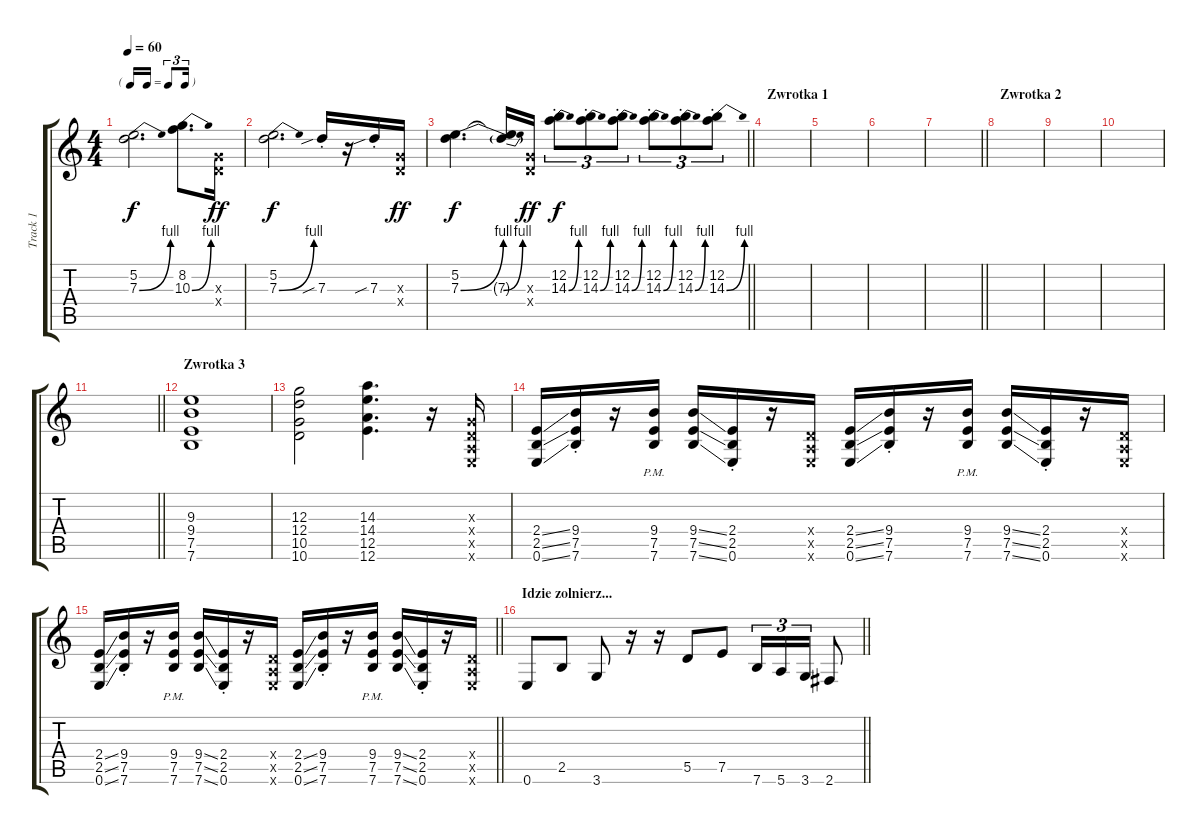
\track ("Track 1" "Track 1") {instrument overdrivenguitar}
\staff {score tabs}
\tuning (E4 B3 G3 D3 A2 E2) {hide}
\ts (4 4)
\tf triplet16th
\tempo 60
\clef g2
\ks c
(5.2 7.3{be (bend 0 0 60 4)}).2{d dy f} (8.2 10.3{be (bend 0 0 60 4)}).8{d} (0.3{x} 0.4{x}).16{dy ff} |
(5.2 7.3{be (bend 0 0 60 4)}).2{d dy f} 7.3{sib st}.16 r.16 7.3{sib st}.16 (0.3{x} 0.4{x}).16{dy ff} |
\barLineRight lightlight
(5.2 7.3{be (bend 0 0 60 4)}).4{d dy f} (5.2{t} 7.3{be (bend 0 0 60 4) t}).16 (0.3{x} 0.4{x}).16{dy ff} (12.2{st} 14.3{be (bend 0 0 60 4) st}).8{tu (3 2) dy f} (12.2{st} 14.3{be (bend 0 0 60 4) st}).8{tu (3 2)} (12.2{st} 14.3{be (bend 0 0 60 4) st}).8{tu (3 2)} (12.2{st} 14.3{be (bend 0 0 60 4) st}).8{tu (3 2)} (12.2{st} 14.3{be (bend 0 0 60 4) st}).8{tu (3 2)} (12.2{st} 14.3{be (bend 0 0 60 4) st}).8{tu (3 2)} |
\section ("" "Zwrotka 1")
|
|
|
\barLineRight lightlight
|
\section ("" "Zwrotka 2")
|
|
|
\barLineRight lightlight
|
\section ("" "Zwrotka 3")
(9.3 9.4 7.5 7.6).1 |
(12.3 12.4 10.5 10.6).2 (14.3 14.4 12.5 12.6).4{d} r.16 (0.3{x} 0.4{x} 0.5{x} 0.6{x}).16 |
(2.4{ss} 2.5{ss} 0.6{ss}).16 (9.4 7.5 7.6{st}).16 r.16 (9.4{pm} 7.5{pm} 7.6{pm}).16 (9.4{ss} 7.5{ss} 7.6{ss}).16 (2.4 2.5 0.6{st}).16 r.16 (0.4{x} 0.5{x} 0.6{x}).16 (2.4{ss} 2.5{ss} 0.6{ss}).16 (9.4 7.5 7.6{st}).16 r.16 (9.4{pm} 7.5{pm} 7.6{pm}).16 (9.4{ss} 7.5{ss} 7.6{ss}).16 (2.4 2.5 0.6{st}).16 r.16 (0.4{x} 0.5{x} 0.6{x}).16 |
\barLineRight lightlight
(2.4{ss} 2.5{ss} 0.6{ss}).16 (9.4 7.5 7.6{st}).16 r.16 (9.4{pm} 7.5{pm} 7.6{pm}).16 (9.4{ss} 7.5{ss} 7.6{ss}).16 (2.4 2.5 0.6{st}).16 r.16 (0.4{x} 0.5{x} 0.6{x}).16 (2.4{ss} 2.5{ss} 0.6{ss}).16 (9.4 7.5 7.6{st}).16 r.16 (9.4{pm} 7.5{pm} 7.6{pm}).16 (9.4{ss} 7.5{ss} 7.6{ss}).16 (2.4 2.5 0.6{st}).16 r.16 (0.4{x} 0.5{x} 0.6{x}).16 |
\section ("" "Idzie zolnierz...")
\barLineRight lightlight
0.6.8 2.5.8 3.6.8 r.16 r.16 5.5.8 7.5.8 7.6.16{tu (3 2)} 5.6.16{tu (3 2)} 3.6.16{tu (3 2)} 2.6.8
